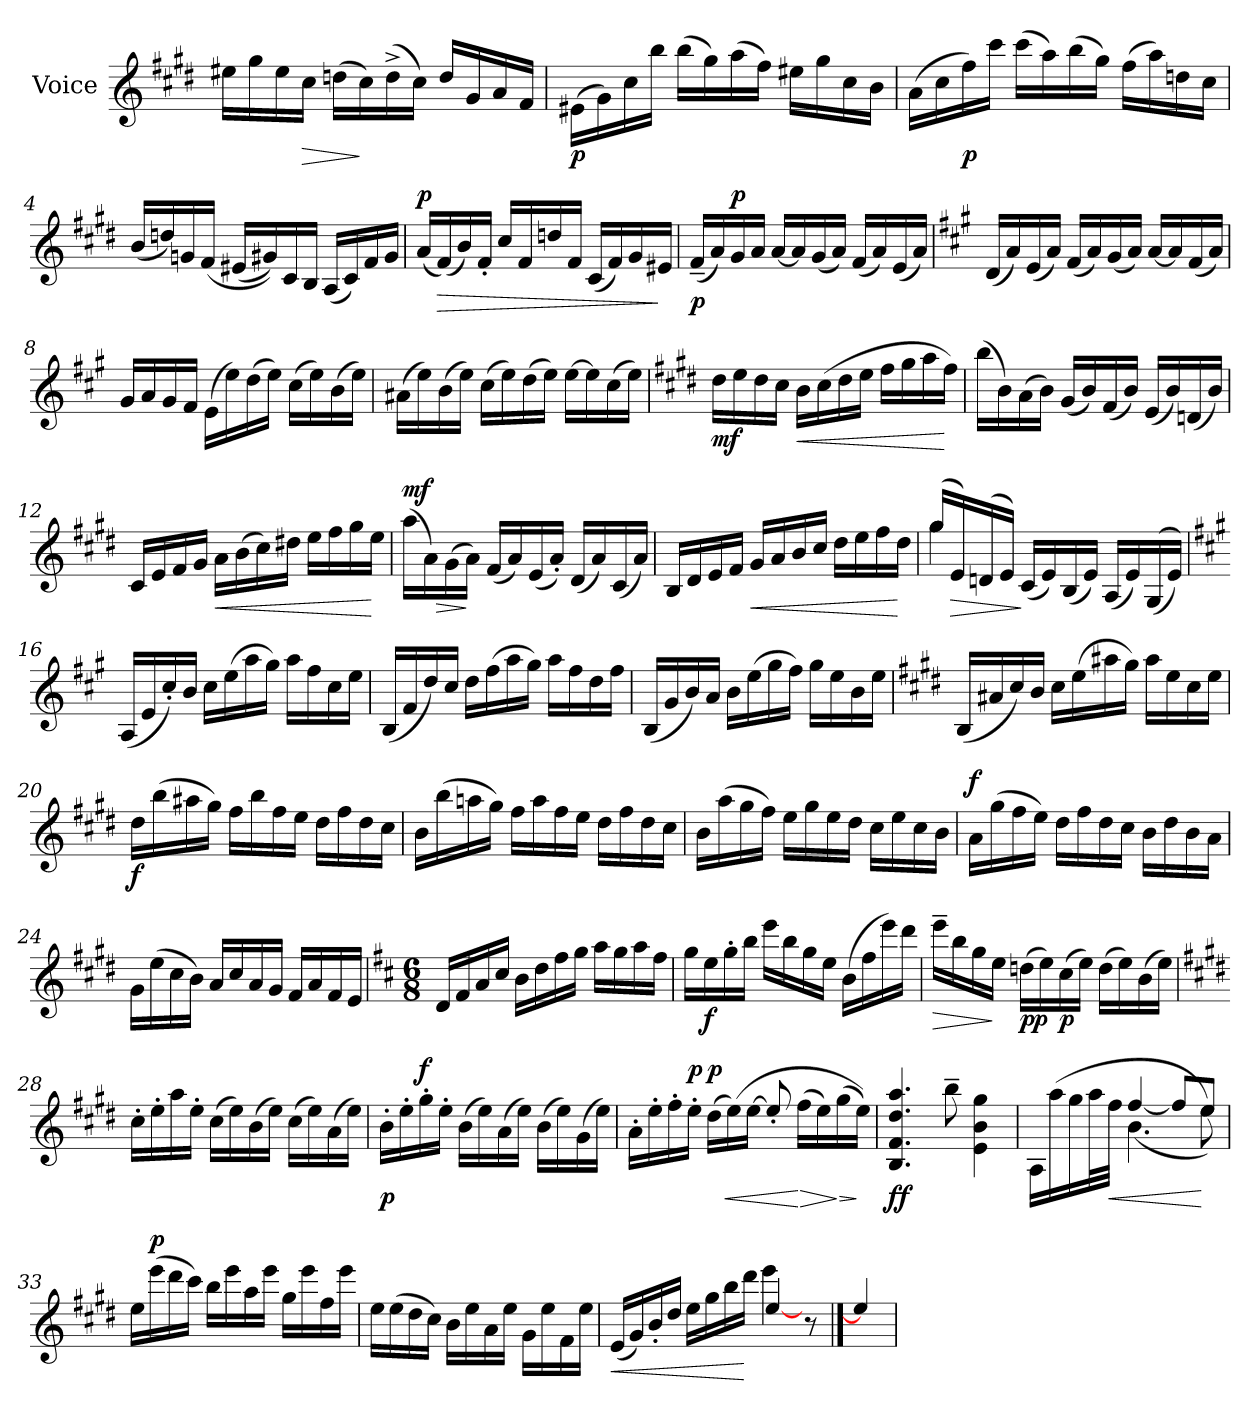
**kern	**dynam
*part1	*part1
*staff1	*staff1
*I"Voice	*
*I'V	*
*clefG2	*
*k[f#c#g#d#]	*
=1	=1
16ee#X\LL	.
16gg#\	.
16ee#\	.
!	!LO:HP:b
16cc#\JJ	>
(>16ddn\LL	.
16cc#\)	]
(>16dd^>\	.
16cc#\JJ)	.
16dd/LL	.
16g#/	.
16a/	.
16f#/JJ	.
=2	=2
!	!LO:DY:b
(>16e#X\LL	p
16g#\)	.
16cc#\	.
16bb\JJ	.
(>16bb\LL	.
16gg#\)	.
(>16aa\	.
16ff#\JJ)	.
16ee#X\LL	.
16gg#\	.
16cc#\	.
16b\JJ	.
=3	=3
(>16a\LL	.
16cc#\	.
!	!LO:DY:b
16ff#\)	p
16ccc#\JJ	.
(>16ccc#\LL	.
16aa\)	.
(>16bb\	.
16gg#\JJ)	.
(>16ff#\LL	.
16aa\)	.
16ddn\	.
16cc#\JJ	.
!!LO:LB:g=z
=4	=4
(<16b/LL	.
16ddn/)	.
16gn/	.
(>16f#/JJ	.
(<16e#X/LL	.
16g#X/))	.
16c#/	.
16B/JJ	.
(<16A/LL	.
16c#/)	.
16f#/	.
16g#/JJ	.
=5	=5
!	!LO:DY:a
(<16a/LL	p
!	!LO:HP:b
(>16f#/)	>
16b/)	.
16f#'>/JJ	.
16cc#/LL	.
16f#/	.
16ddn/	.
16f#/JJ	.
(<16c#/LL	.
16f#/)	.
16g#/	.
16e#X/JJ	]
=6	=6
!	!LO:DY:b
(<16f#~>/LL	p
16a/)	.
!	!LO:DY:a
16g#/	p
16a/JJ	.
[<16a/LL	.
16a/]	.
(<16g#/	.
16a/JJ)	.
(<16f#/LL	.
16a/)	.
(<16e/	.
16a/JJ)	.
!!LO:LB:g=z
=7	=7
*k[f#c#g#]	*
(<16d/LL	.
16a/)	.
(<16e/	.
16a/JJ)	.
(<16f#/LL	.
16a/)	.
(<16g#/	.
16a/JJ)	.
[<16a/LL	.
16a/]	.
(<16f#/	.
16a/JJ)	.
=8	=8
16g#/LL	.
16a/	.
16g#/	.
16f#/JJ	.
(>16e\LL	.
16ee\)	.
(>16dd\	.
16ee\JJ)	.
(>16cc#\LL	.
16ee\)	.
(>16b\	.
16ee\JJ)	.
=9	=9
(>16a#X\LL	.
16ee\)	.
(>16b\	.
16ee\JJ)	.
(>16cc#\LL	.
16ee\)	.
(>16dd\	.
16ee\JJ)	.
[>16ee\LL	.
16ee\]	.
(>16cc#\	.
16ee\JJ)	.
!!LO:LB:g=z
=10	=10
*k[f#c#g#d#]	*
!	!LO:DY:b
16dd#\LL	mf
16ee\	.
16dd#\	.
16cc#\JJ	.
!	!LO:HP:b
16b\LL	<
(<16cc#\	.
16dd#\	.
16ee\JJ	.
16ff#\LL	.
16gg#\	.
16aa\	.
16ff#\JJ)	[
=11	=11
(>16bb\LL	.
16b\)	.
(>16a\	.
16b\JJ)	.
(<16g#/LL	.
16b/)	.
(<16f#/	.
16b/JJ)	.
(<16e/LL	.
16b/)	.
(<16dn/	.
16b/JJ)	.
=12	=12
16c#/LL	.
16e/	.
16f#/	.
16g#/JJ	.
!	!LO:HP:b
16a\LL	<
(<16b\	.
16cc#\)	.
16dd#X\JJ	.
16ee\LL	.
16ff#\	.
16gg#\	.
16ee\JJ	[
!!LO:LB:g=z
=13	=13
!	!LO:HP:b
!	!LO:DY:n=1:a
(>16aa\LL	> mf
16a\)	.
(>16g#\	.
16a\JJ)	]
(<16f#/LL	.
16a/)	.
(<16e/	.
16a'>/JJ)	.
(<16d#/LL	.
16a/)	.
(<16c#/	.
16a/JJ)	.
=14	=14
16B/LL	.
16d#/	.
16e/	.
16f#/JJ	.
!	!LO:HP:b
16g#/LL	<
16a/	.
16b/	.
16cc#/JJ	.
16dd#\LL	.
16ee\	.
16ff#\	.
16dd#\JJ	[
=15	=15
*^	*
(<16gg#/LL	4gg#\	.
!	!	!LO:HP:b
16e/)	.	>
(<16dn/	.	.
16e/JJ)	.	.
(<16c#/LL	2ryy	]
16e/)	.	.
(<16B/	.	.
16e/JJ)	.	.
(<16A/LL	.	.
16e/)	.	.
(<(>16G#/	.	.
16e/JJ))	.	.
*v	*v	*
!!LO:LB:g=z
=16	=16
*k[f#c#g#]	*
(<16A/LL	.
16e/	.
16cc#'</)	.
16b/JJ	.
16cc#\LL	.
(>16ee\	.
16aa\	.
16gg#\JJ)	.
16aa\LL	.
16ff#\	.
16cc#\	.
16ee\JJ	.
=17	=17
(<16B/LL	.
16f#/	.
16dd/)	.
16cc#/JJ	.
16dd\LL	.
(>16ff#\	.
16aa\	.
16gg#\JJ)	.
16aa\LL	.
16ff#\	.
16dd\	.
16ff#\JJ	.
=18	=18
(<16B/LL	.
16g#/	.
16b/)	.
16a/JJ	.
16b\LL	.
(>16ee\	.
16gg#\	.
16ff#\JJ)	.
16gg#\LL	.
16ee\	.
16b\	.
16ee\JJ	.
!!LO:LB:g=z
=19	=19
*k[f#c#g#d#]	*
(<16B/LL	.
16a#X/	.
16cc#/)	.
16b/JJ	.
16cc#\LL	.
(>16ee\	.
16aa#X\	.
16gg#\JJ)	.
16aa#\LL	.
16ee\	.
16cc#\	.
16ee\JJ	.
=20	=20
!	!LO:DY:b
16dd#\LL	f
(>16bb\	.
16aa#X\	.
16gg#\JJ)	.
16ff#\LL	.
16bb\	.
16ff#\	.
16ee\JJ	.
16dd#\LL	.
16ff#\	.
16dd#\	.
16cc#\JJ	.
=21	=21
16b\LL	.
(>16bb\	.
16aan\	.
16gg#\JJ)	.
16ff#\LL	.
16aa\	.
16ff#\	.
16ee\JJ	.
16dd#\LL	.
16ff#\	.
16dd#\	.
16cc#\JJ	.
!!LO:LB:g=z
=22	=22
16b\LL	.
(>16aa\	.
16gg#\	.
16ff#\JJ)	.
16ee\LL	.
16gg#\	.
16ee\	.
16dd#\JJ	.
16cc#\LL	.
16ee\	.
16cc#\	.
16b\JJ	.
=23	=23
!	!LO:DY:a
16a\LL	f
(>16gg#\	.
16ff#\	.
16ee\JJ)	.
16dd#\LL	.
16ff#\	.
16dd#\	.
16cc#\JJ	.
16b\LL	.
16dd#\	.
16b\	.
16a\JJ	.
=24	=24
16g#\LL	.
(>16ee\	.
16cc#\	.
16b\JJ)	.
16a/LL	.
16cc#/	.
16a/	.
16g#/JJ	.
16f#/LL	.
16a/	.
16f#/	.
16e/JJ	.
!!LO:LB:g=z
=25	=25
*k[f#c#]	*
*M6/8	*
16d/LL	.
16f#/	.
16a/	.
16cc#/JJ	.
16b\LL	.
16dd\	.
16ff#\	.
16gg\JJ	.
16aa\LL	.
16gg\	.
16aa\	.
16ff#\JJ	.
=26	=26
16gg\LL	.
!	!LO:DY:b
16ee\	f
16gg'<\	.
16bb\JJ	.
16eee\LL	.
16bb\	.
16gg\	.
16ee\JJ	.
(>16b\LL	.
16ff#\	.
16eee\)	.
16ddd\JJ	.
=27	=27
!	!LO:HP:b
16eee~>\LL	>
16bb\	.
16gg\	.
16ee\JJ	]
!	!LO:DY:b
!	!LO:DY:n=1:b
(>16ddn\LL	p p
16ee\)	.
!	!LO:DY:n=2:b
(>16cc#\	p
16ee\JJ)	.
(>16dd\LL	.
16ee\)	.
(>16b\	.
16ee\JJ)	.
!!LO:LB:g=z
=28	=28
*k[f#c#g#d#]	*
16cc#'>\LL	.
16ee'>\	.
16aa\	.
16ee'>\JJ	.
(>16cc#\LL	.
16ee\)	.
(>16b\	.
16ee\JJ)	.
(>16cc#\LL	.
16ee\)	.
(>16a\	.
16ee\JJ)	.
=29	=29
!	!LO:DY:b
16b'>\LL	p
16ee'>\	.
!	!LO:DY:a
16gg#'<'>\	f
16ee'>\JJ	.
(>16b\LL	.
16ee\)	.
(>16a\	.
16ee\JJ)	.
(>16b\LL	.
16ee\)	.
(>16g#\	.
16ee\JJ)	.
=30	=30
16a'>\LL	.
16ee'>\	.
16ff#'>\	.
!	!LO:DY:a
16ee'>\JJ	p
!	!LO:HP:b
!	!LO:DY:n=1:a
(>16dd#\LL	< p
(<16ee\)	.
[>16ee\JJ	.
8ee'>/]	.
!	!LO:HP:n=1:b
(>16ff#\LL	[ >
16ee\)	.
!	!LO:HP:n=1:b
(>16gg#\	] >
16ee\JJ))	]
!!LO:LB:g=z
=31	=31
!	!LO:DY:b
4.B/ 4.f#/ 4.dd#/ 4.aa/	ff
8bb~>\	.
4e\ 4b\ 4gg#\	.
=32	=32
*^	*
16A\LL	4ryy	.
(>16aa\	.	.
16gg#\	.	.
32aa\L	.	.
!	!	!LO:HP:b
32ff#\JJJ	.	<
(<4.b\	(>[>4ff#/)	.
.	8ff#/L]	.
8ee\)	8ee/J)	[
*v	*v	*
=33	=33
16ee\LL	.
!	!LO:DY:a
(>16eee\	p
16ddd#\	.
16ccc#\JJ)	.
16bb\LL	.
16eee\	.
16aa\	.
16eee\JJ	.
16gg#\LL	.
16eee\	.
16ff#\	.
16eee\JJ	.
=34	=34
16ee\LL	.
(>16ee\	.
16dd#\	.
16cc#\JJ)	.
16b\LL	.
16ee\	.
16a\	.
16ee\JJ	.
16g#\LL	.
16ee\	.
16f#\	.
16ee\JJ	.
=35	=35
!	!LO:HP:b
*^	*
(<16e/LL	2ryy	<
16g#/)	.	.
16b'>'>'>/	.	.
16dd#/JJ	.	.
16ee\LL	.	.
16gg#\	.	.
16bb\	.	.
16ddd#\JJ	.	[
4eee\	[4ee/	.
8r	8ryy	.
*v	*v	*
==36	==36
4ee/]	.
=	=
*-	*-
